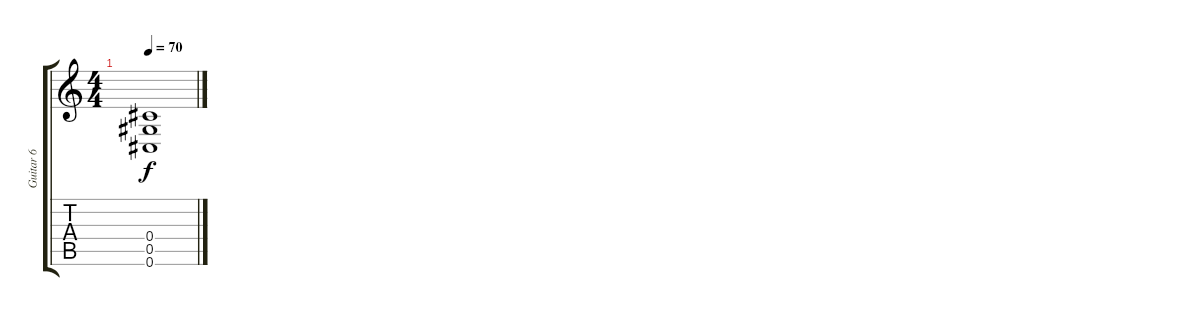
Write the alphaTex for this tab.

\track ("Guitar 6" "Guitar 6") {instrument distortionguitar}
\staff {score tabs}
\tuning (Db4 Ab3 Gb3 Db3 Ab2 Db2) {hide}
\ts (4 4)
\tempo 70
\clef g2
\ks c
(0.4 0.5 0.6).1{dy f}
